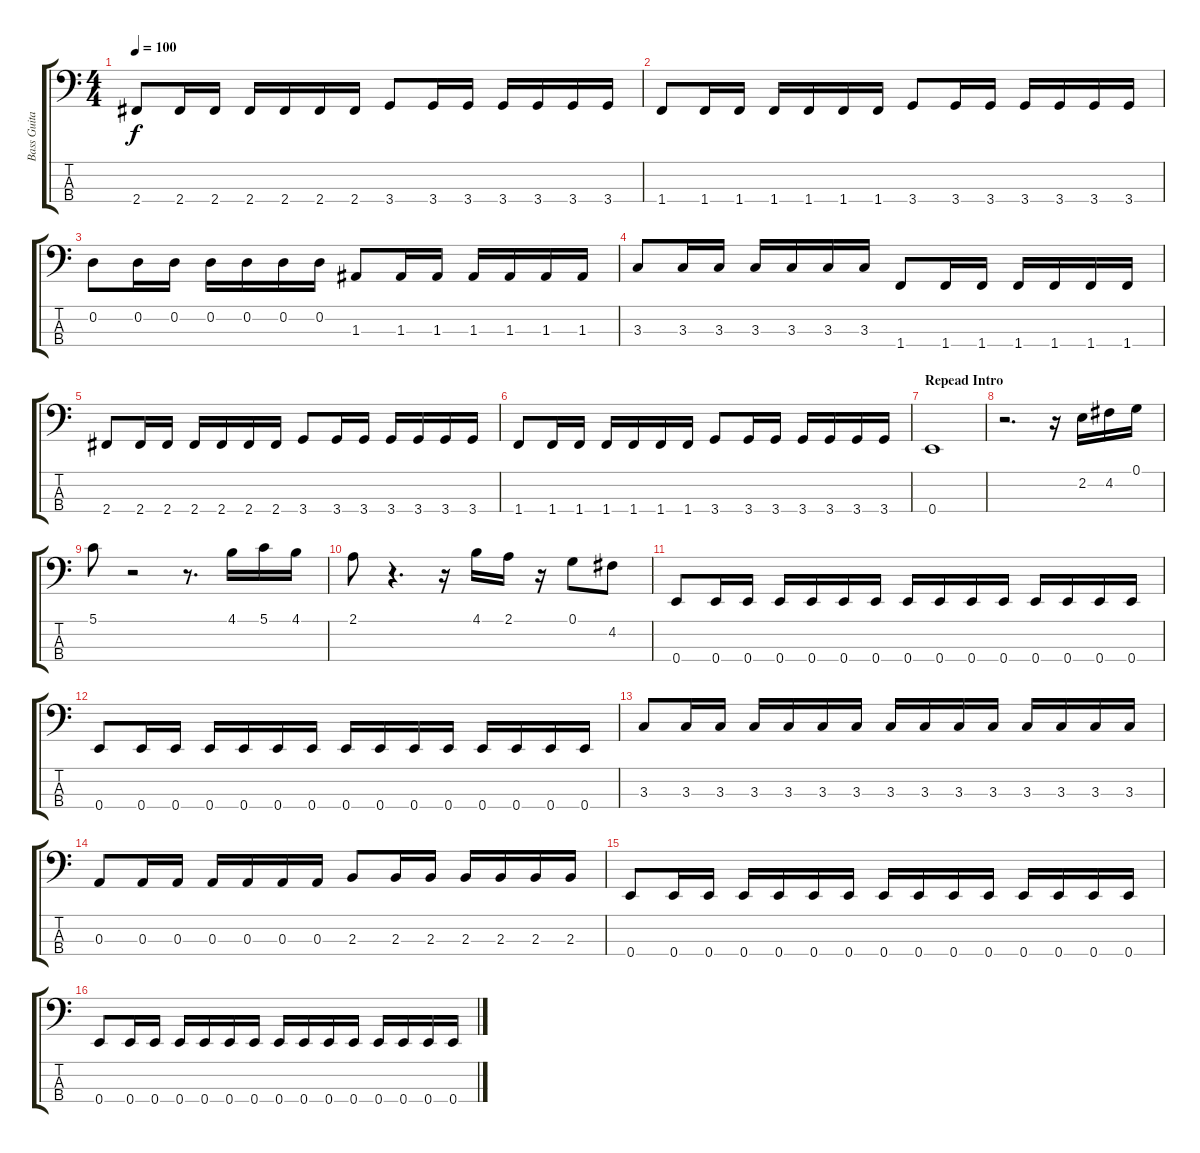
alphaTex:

\track ("Bass Guitar" "Bass Guita") {instrument electricbasspick}
\staff {score tabs}
\tuning (G2 D2 A1 E1) {hide}
\ts (4 4)
\tempo 100
\clef f4
\ks c
2.4.8{dy f} 2.4.16 2.4.16 2.4.16 2.4.16 2.4.16 2.4.16 3.4.8 3.4.16 3.4.16 3.4.16 3.4.16 3.4.16 3.4.16 |
1.4.8 1.4.16 1.4.16 1.4.16 1.4.16 1.4.16 1.4.16 3.4.8 3.4.16 3.4.16 3.4.16 3.4.16 3.4.16 3.4.16 |
0.2.8 0.2.16 0.2.16 0.2.16 0.2.16 0.2.16 0.2.16 1.3.8 1.3.16 1.3.16 1.3.16 1.3.16 1.3.16 1.3.16 |
3.3.8 3.3.16 3.3.16 3.3.16 3.3.16 3.3.16 3.3.16 1.4.8 1.4.16 1.4.16 1.4.16 1.4.16 1.4.16 1.4.16 |
2.4.8 2.4.16 2.4.16 2.4.16 2.4.16 2.4.16 2.4.16 3.4.8 3.4.16 3.4.16 3.4.16 3.4.16 3.4.16 3.4.16 |
1.4.8 1.4.16 1.4.16 1.4.16 1.4.16 1.4.16 1.4.16 3.4.8 3.4.16 3.4.16 3.4.16 3.4.16 3.4.16 3.4.16 |
\section ("" "Repead Intro")
0.4.1 |
r.2{d} r.16 2.2.16 4.2.16 0.1.16 |
5.1.8 r.2 r.8{d} 4.1.16 5.1.16 4.1.16 |
2.1.8 r.4{d} r.16 4.1.16 2.1.16 r.16 0.1.8 4.2.8 |
0.4.8 0.4.16 0.4.16 0.4.16 0.4.16 0.4.16 0.4.16 0.4.16 0.4.16 0.4.16 0.4.16 0.4.16 0.4.16 0.4.16 0.4.16 |
0.4.8 0.4.16 0.4.16 0.4.16 0.4.16 0.4.16 0.4.16 0.4.16 0.4.16 0.4.16 0.4.16 0.4.16 0.4.16 0.4.16 0.4.16 |
3.3.8 3.3.16 3.3.16 3.3.16 3.3.16 3.3.16 3.3.16 3.3.16 3.3.16 3.3.16 3.3.16 3.3.16 3.3.16 3.3.16 3.3.16 |
0.3.8 0.3.16 0.3.16 0.3.16 0.3.16 0.3.16 0.3.16 2.3.8 2.3.16 2.3.16 2.3.16 2.3.16 2.3.16 2.3.16 |
0.4.8 0.4.16 0.4.16 0.4.16 0.4.16 0.4.16 0.4.16 0.4.16 0.4.16 0.4.16 0.4.16 0.4.16 0.4.16 0.4.16 0.4.16 |
0.4.8 0.4.16 0.4.16 0.4.16 0.4.16 0.4.16 0.4.16 0.4.16 0.4.16 0.4.16 0.4.16 0.4.16 0.4.16 0.4.16 0.4.16
